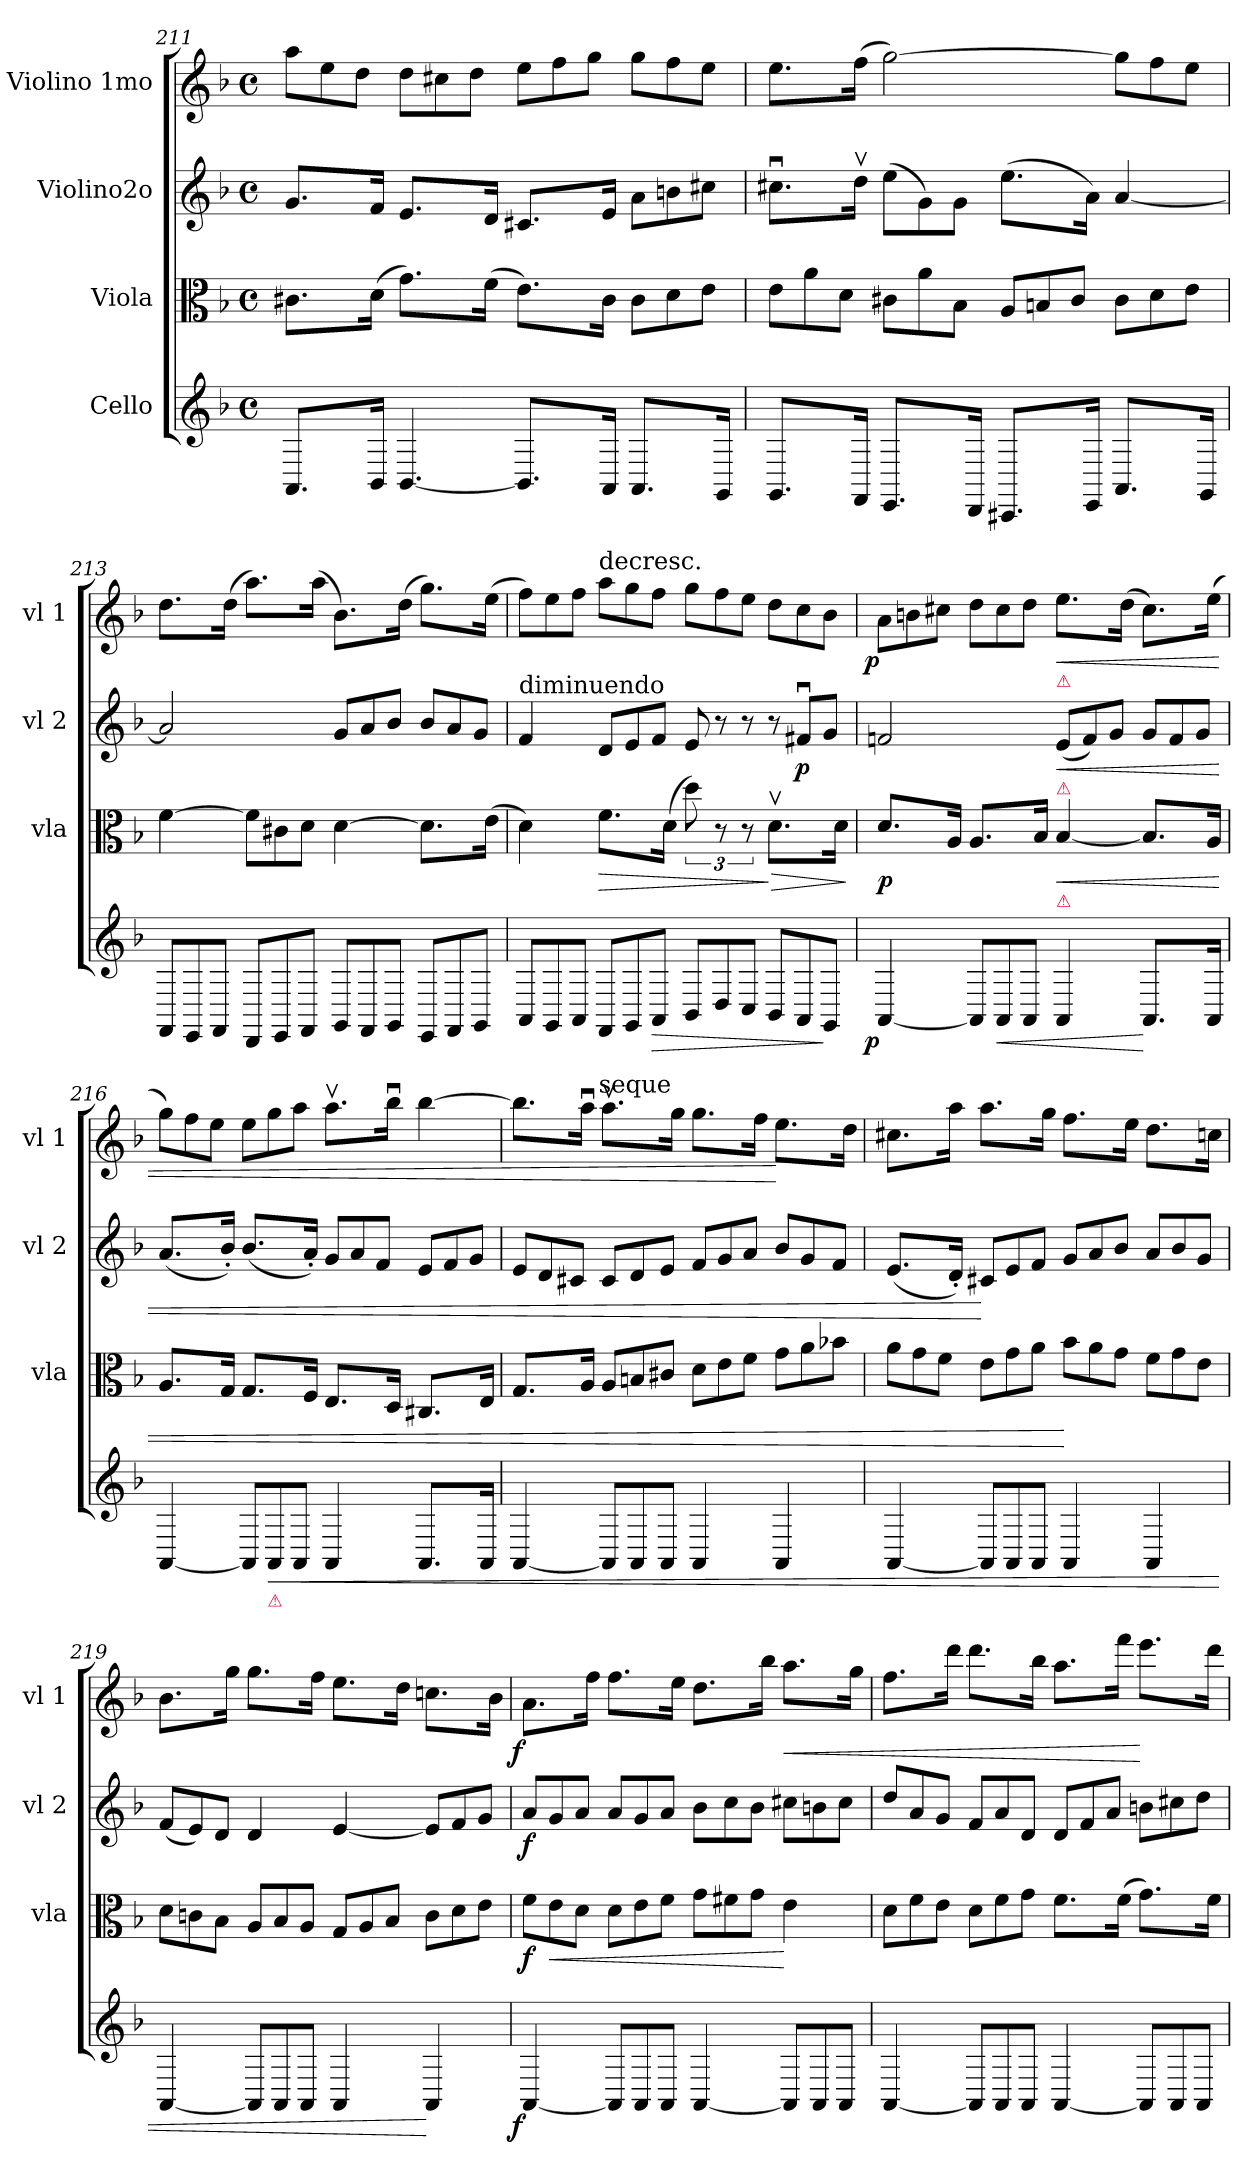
**kern	**dynam	**kern	**dynam	**kern	**dynam	**kern	**dynam
*part4	*part4	*part3	*part3	*part2	*part2	*part1	*part1
*staff4	*staff4	*staff3	*staff3	*staff2	*staff2	*staff1	*staff1
*I"Cello	*	*I"Viola	*	*I"Violino2o	*	*I"Violino 1mo	*
*	*	*I'vla	*	*I'vl 2	*	*I'vl 1	*
*clefG2	*	*clefC3	*	*clefG2	*	*clefG2	*
*k[b-]	*	*k[b-]	*	*k[b-]	*	*k[b-]	*
*M4/4	*	*M4/4	*	*M4/4	*	*M4/4	*
*met(c)	*	*met(c)	*	*met(c)	*	*met(c)	*
*	*	*	*	*	*	*Xtuplet	*
=211	=211	=211	=211	=211	=211	=211	=211
8.AA/L	.	8.c#X\L	.	8.g/L	.	12aa\L	.
.	.	.	.	.	.	12ee\	.
.	.	.	.	.	.	12dd\J	.
16BB-/Jk	.	(16d\Jk	.	16f/Jk	.	.	.
!LO:N:vis=4.	!	!	!	!	!	!	!
[4BB-/	.	8.g\L)	.	8.e/L	.	12dd\L	.
.	.	.	.	.	.	12cc#X\	.
.	.	.	.	.	.	12dd\J	.
.	.	(16f\Jk	.	16d/Jk	.	.	.
8.BB-/L]	.	8.e\L)	.	8.c#X/L	.	12ee\L	.
.	.	.	.	.	.	12ff\	.
.	.	.	.	.	.	12gg\J	.
16AA/Jk	.	16c#\Jk	.	16e/Jk	.	.	.
*	*	*Xtuplet	*	*Xtuplet	*	*	*
8.AA/L	.	12c#\L	.	12a\L	.	12gg\L	.
.	.	12d\	.	12bn\	.	12ff\	.
.	.	12e\J	.	12cc#X\J	.	12ee\J	.
16GG/Jk	.	.	.	.	.	.	.
=212	=212	=212	=212	=212	=212	=212	=212
8.GG/L	.	12e\L	.	8.cc#Xu\L	.	8.ee\L	.
.	.	12a\	.	.	.	.	.
.	.	12d\J	.	.	.	.	.
16FF/Jk	.	.	.	16ddv\Jk	.	(16ff\Jk	.
8.EE/L	.	12c#X\L	.	(12ee\L	.	[2gg\)	.
.	.	12a\	.	12g\)	.	.	.
.	.	12B-\J	.	12g\J	.	.	.
16DD/Jk	.	.	.	.	.	.	.
8.CC#X/L	.	12A/L	.	(8.ee\L	.	.	.
.	.	12Bn/	.	.	.	.	.
.	.	12c#/J	.	.	.	.	.
16EE/Jk	.	.	.	16a\Jk)	.	.	.
8.AA/L	.	12c#\L	.	[4a/	.	12gg\L]	.
.	.	12d\	.	.	.	12ff\	.
.	.	12e\J	.	.	.	12ee\J	.
16GG/Jk	.	.	.	.	.	.	.
=213	=213	=213	=213	=213	=213	=213	=213
*Xtuplet	*	*	*	*	*	*	*
12FF/L	.	[4f\	.	2a/]	.	8.dd\L	.
12EE/	.	.	.	.	.	.	.
12FF/J	.	.	.	.	.	.	.
.	.	.	.	.	.	(16dd\Jk	.
12DD/L	.	12f\L]	.	.	.	8.aa\L)	.
12EE/	.	12c#X\	.	.	.	.	.
12FF/J	.	12d\J	.	.	.	.	.
.	.	.	.	.	.	(16aa\Jk	.
12GG/L	.	[4d\	.	12g/L	.	8.b-\L)	.
12FF/	.	.	.	12a/	.	.	.
12GG/J	.	.	.	12b-/J	.	.	.
.	.	.	.	.	.	(16dd\Jk	.
12EE/L	.	8.d\L]	.	12b-/L	.	8.gg\L)	.
12FF/	.	.	.	12a/	.	.	.
12GG/J	.	.	.	12g/J	.	.	.
.	.	(16e\Jk	.	.	.	(16ee\Jk	.
=214	=214	=214	=214	=214	=214	=214	=214
!	!	!	!	!LO:TX:t=diminuendo	!	!	!
12AA/L	.	4d\)	.	4f/	.	12ff\L)	.
12GG/	.	.	.	.	.	12ee\	.
12AA/J	.	.	.	.	.	12ff\J	.
!	!	!	!	!	!	!LO:TX:t=decresc.	!
!	!	!	!LO:HP:b	!	!	!	!
12FF/L	.	8.f\L	>	12d/L	.	12aa\L	.
12GG/	.	.	.	12e/	.	12gg\	.
!	!LO:HP:b	!	!	!	!	!	!
12AA/J	>	.	.	12f/J	.	12ff\J	.
.	.	(16d\Jk	.	.	.	.	.
*	*	*tuplet	*	*	*	*	*
12BB-/L	.	12dd\)	.	12e/	.	12gg\L	.
12D/	.	12r	.	12r	.	12ff\	.
12C/J	.	12r	.	12r	.	12ee\J	.
!	!	!	!LO:HP:n=1:b	!	!	!	!
12BB-/L	.	8.dv\L	] >	12r	.	12dd\L	.
12AA/	.	.	.	12f#Xu/L	p	12cc\	.
12GG/J	]	.	.	12g/J	.	12b-\J	.
.	.	16d\Jk	.	.	.	.	.
.	.	.	]	.	.	.	.
=215	=215	=215	=215	=215	=215	=215	=215
!	!LO:DY:rj	!	!	!	!	!	!LO:DY:rj
[4AA/	p	8.d/L	p	2fn/	.	12a\L	p
.	.	.	.	.	.	12bn\	.
.	.	.	.	.	.	12cc#X\J	.
.	.	16A/Jk	.	.	.	.	.
12AA/L]	.	8.A/L	.	.	.	12dd\L	.
!	!LO:HP:b	!	!	!	!	!	!
12AA/	<	.	.	.	.	12cc#\	.
12AA/J	.	.	.	.	.	12dd\J	.
.	.	16B-/Jk	.	.	.	.	.
!	!	!	!	!	!	!LO:TX:b:color=crimson:t=⚠	!
!	!	!	!	!LO:TX:b:color=crimson:t=⚠	!	!	!
!	!	!LO:TX:b:color=crimson:t=⚠	!	!	!	!	!
!	!	!	!LO:HP:b	!	!LO:HP:b	!	!LO:HP:b
4AA/	.	[4B-/	<	(12e/L	<	8.ee\L	<
.	.	.	.	12f/)	.	.	.
.	.	.	.	12g/J	.	.	.
.	.	.	.	.	.	(16dd\Jk	.
8.AA/L	[	8.B-/L]	.	12g/L	.	8.cc#\L)	.
.	.	.	.	12f/	.	.	.
.	.	.	.	12g/J	.	.	.
16AA/Jk	.	16A/Jk	.	.	.	(16ee\Jk	.
=216	=216	=216	=216	=216	=216	=216	=216
[4AA/	.	8.A/L	.	(8.a/L	.	12gg\L)	.
.	.	.	.	.	.	12ff\	.
.	.	.	.	.	.	12ee\J	.
.	.	16G/Jk	.	16b-'/Jk)	.	.	.
12AA/L]	.	8.G/L	.	(8.b-/L	.	12ee\L	.
!LO:TX:b:color=crimson:t=⚠	!	!	!	!	!	!	!
!	!LO:HP:b	!	!	!	!	!	!
12AA/	<	.	.	.	.	12gg\	.
12AA/J	.	.	.	.	.	12aa\J	.
.	.	16F/Jk	.	16a'/Jk)	.	.	.
4AA/	.	8.E/L	.	12g/L	.	8.aav\L	.
.	.	.	.	12a/	.	.	.
.	.	.	.	12f/J	.	.	.
.	.	16D/Jk	.	.	.	16bb-u\Jk	.
8.AA/L	.	8.C#X/L	.	12e/L	.	[4bb-\	.
.	.	.	.	12f/	.	.	.
.	.	.	.	12g/J	.	.	.
16AA/Jk	.	16E/Jk	.	.	.	.	.
=217	=217	=217	=217	=217	=217	=217	=217
[4AA/	.	8.G/L	.	12e/L	.	8.bb-\L]	.
.	.	.	.	12d/	.	.	.
.	.	.	.	12c#X/J	.	.	.
.	.	16A/Jk	.	.	.	16aau\Jk	.
*	*	*Xtuplet	*	*	*	*	*
12AA/L]	.	12A/L	.	12c#/L	.	8.aav\L	.
12AA/	.	12Bn/	.	12d/	.	.	.
12AA/J	.	12c#X/J	.	12e/J	.	.	.
!	!	!	!	!	!	!LO:TX:a:rj:t=seque	!
.	.	.	.	.	.	16gg\Jk	.
4AA/	.	12d\L	.	12f/L	.	8.gg\L	.
.	.	12e\	.	12g/	.	.	.
.	.	12f\J	.	12a/J	.	.	.
.	.	.	.	.	.	16ff\Jk	.
4AA/	.	12g\L	.	12b-/L	.	8.ee\L	[
.	.	12a\	.	12g/	.	.	.
.	.	12b-X\J	.	12f/J	.	.	.
.	.	.	.	.	.	16dd\Jk	.
=218	=218	=218	=218	=218	=218	=218	=218
[4AA/	.	12a\L	.	(8.e/L	.	8.cc#X\L	.
.	.	12g\	.	.	.	.	.
.	.	12f\J	.	.	.	.	.
.	.	.	.	16d'/Jk)	.	16aa\Jk	.
12AA/L]	.	12e\L	.	12c#X/L	[	8.aa\L	.
12AA/	.	12g\	.	12e/	.	.	.
12AA/J	.	12a\J	.	12f/J	.	.	.
.	.	.	.	.	.	16gg\Jk	.
4AA/	.	12b-\L	[	12g/L	.	8.ff\L	.
.	.	12a\	.	12a/	.	.	.
.	.	12g\J	.	12b-/J	.	.	.
.	.	.	.	.	.	16ee\Jk	.
4AA/	.	12f\L	.	12a/L	.	8.dd\L	.
.	.	12g\	.	12b-/	.	.	.
.	.	12e\J	.	12g/J	.	.	.
.	.	.	.	.	.	16ccn\Jk	.
=219	=219	=219	=219	=219	=219	=219	=219
[4AA/	.	12d\L	.	(12f/L	.	8.b-\L	.
.	.	12cn\	.	12e/)	.	.	.
.	.	12B-\J	.	12d/J	.	.	.
.	.	.	.	.	.	16gg\Jk	.
12AA/L]	.	12A/L	.	4d/	.	8.gg\L	.
12AA/	.	12B-/	.	.	.	.	.
12AA/J	.	12A/J	.	.	.	.	.
.	.	.	.	.	.	16ff\Jk	.
4AA/	.	12G/L	.	[4e/	.	8.ee\L	.
.	.	12A/	.	.	.	.	.
.	.	12B-/J	.	.	.	.	.
.	.	.	.	.	.	16dd\Jk	.
4AA/	[	12c\L	.	12e/L]	.	8.ccn\L	.
.	.	12d\	.	12f/	.	.	.
.	.	12e\J	.	12g/J	.	.	.
.	.	.	.	.	.	16b-\Jk	.
=220	=220	=220	=220	=220	=220	=220	=220
!	!LO:DY:rj	!	!	!	!	!	!LO:DY:rj
[4AA/	f	12f\L	f	12a/L	f	8.a\L	f
!	!	!	!LO:HP:b	!	!	!	!
.	.	12e\	<	12g/	.	.	.
.	.	12d\J	.	12a/J	.	.	.
.	.	.	.	.	.	16ff\Jk	.
12AA/L]	.	12d\L	.	12a/L	.	8.ff\L	.
12AA/	.	12e\	.	12g/	.	.	.
12AA/J	.	12f\J	.	12a/J	.	.	.
.	.	.	.	.	.	16ee\Jk	.
[4AA/	.	12g\L	.	12b-\L	.	8.dd\L	.
.	.	12f#X\	.	12cc\	.	.	.
.	.	12g\J	.	12b-\J	.	.	.
.	.	.	.	.	.	16bb-\Jk	.
!	!	!	!	!	!	!	!LO:HP:b
12AA/L]	.	4e\	[	12cc#X\L	.	8.aa\L	<
12AA/	.	.	.	12bn\	.	.	.
12AA/J	.	.	.	12cc#\J	.	.	.
.	.	.	.	.	.	16gg\Jk	.
=221	=221	=221	=221	=221	=221	=221	=221
[4AA/	.	12d\L	.	12dd/L	.	8.ff\L	.
.	.	12f\	.	12a/	.	.	.
.	.	12e\J	.	12g/J	.	.	.
.	.	.	.	.	.	16ddd\Jk	.
12AA/L]	.	12d\L	.	12f/L	.	8.ddd\L	.
12AA/	.	12f\	.	12a/	.	.	.
12AA/J	.	12g\J	.	12d/J	.	.	.
.	.	.	.	.	.	16bb-\Jk	.
[4AA/	.	8.f\L	.	12d/L	.	8.aa\L	.
.	.	.	.	12f/	.	.	.
.	.	.	.	12a/J	.	.	.
.	.	(16f\Jk	.	.	.	16fff\Jk	.
12AA/L]	.	8.g\L)	.	12bn\L	.	8.eee\L	[
12AA/	.	.	.	12cc#X\	.	.	.
12AA/J	.	.	.	12dd\J	.	.	.
.	.	16f\Jk	.	.	.	16ddd\Jk	.
=	=	=	=	=	=	=	=
*-	*-	*-	*-	*-	*-	*-	*-
